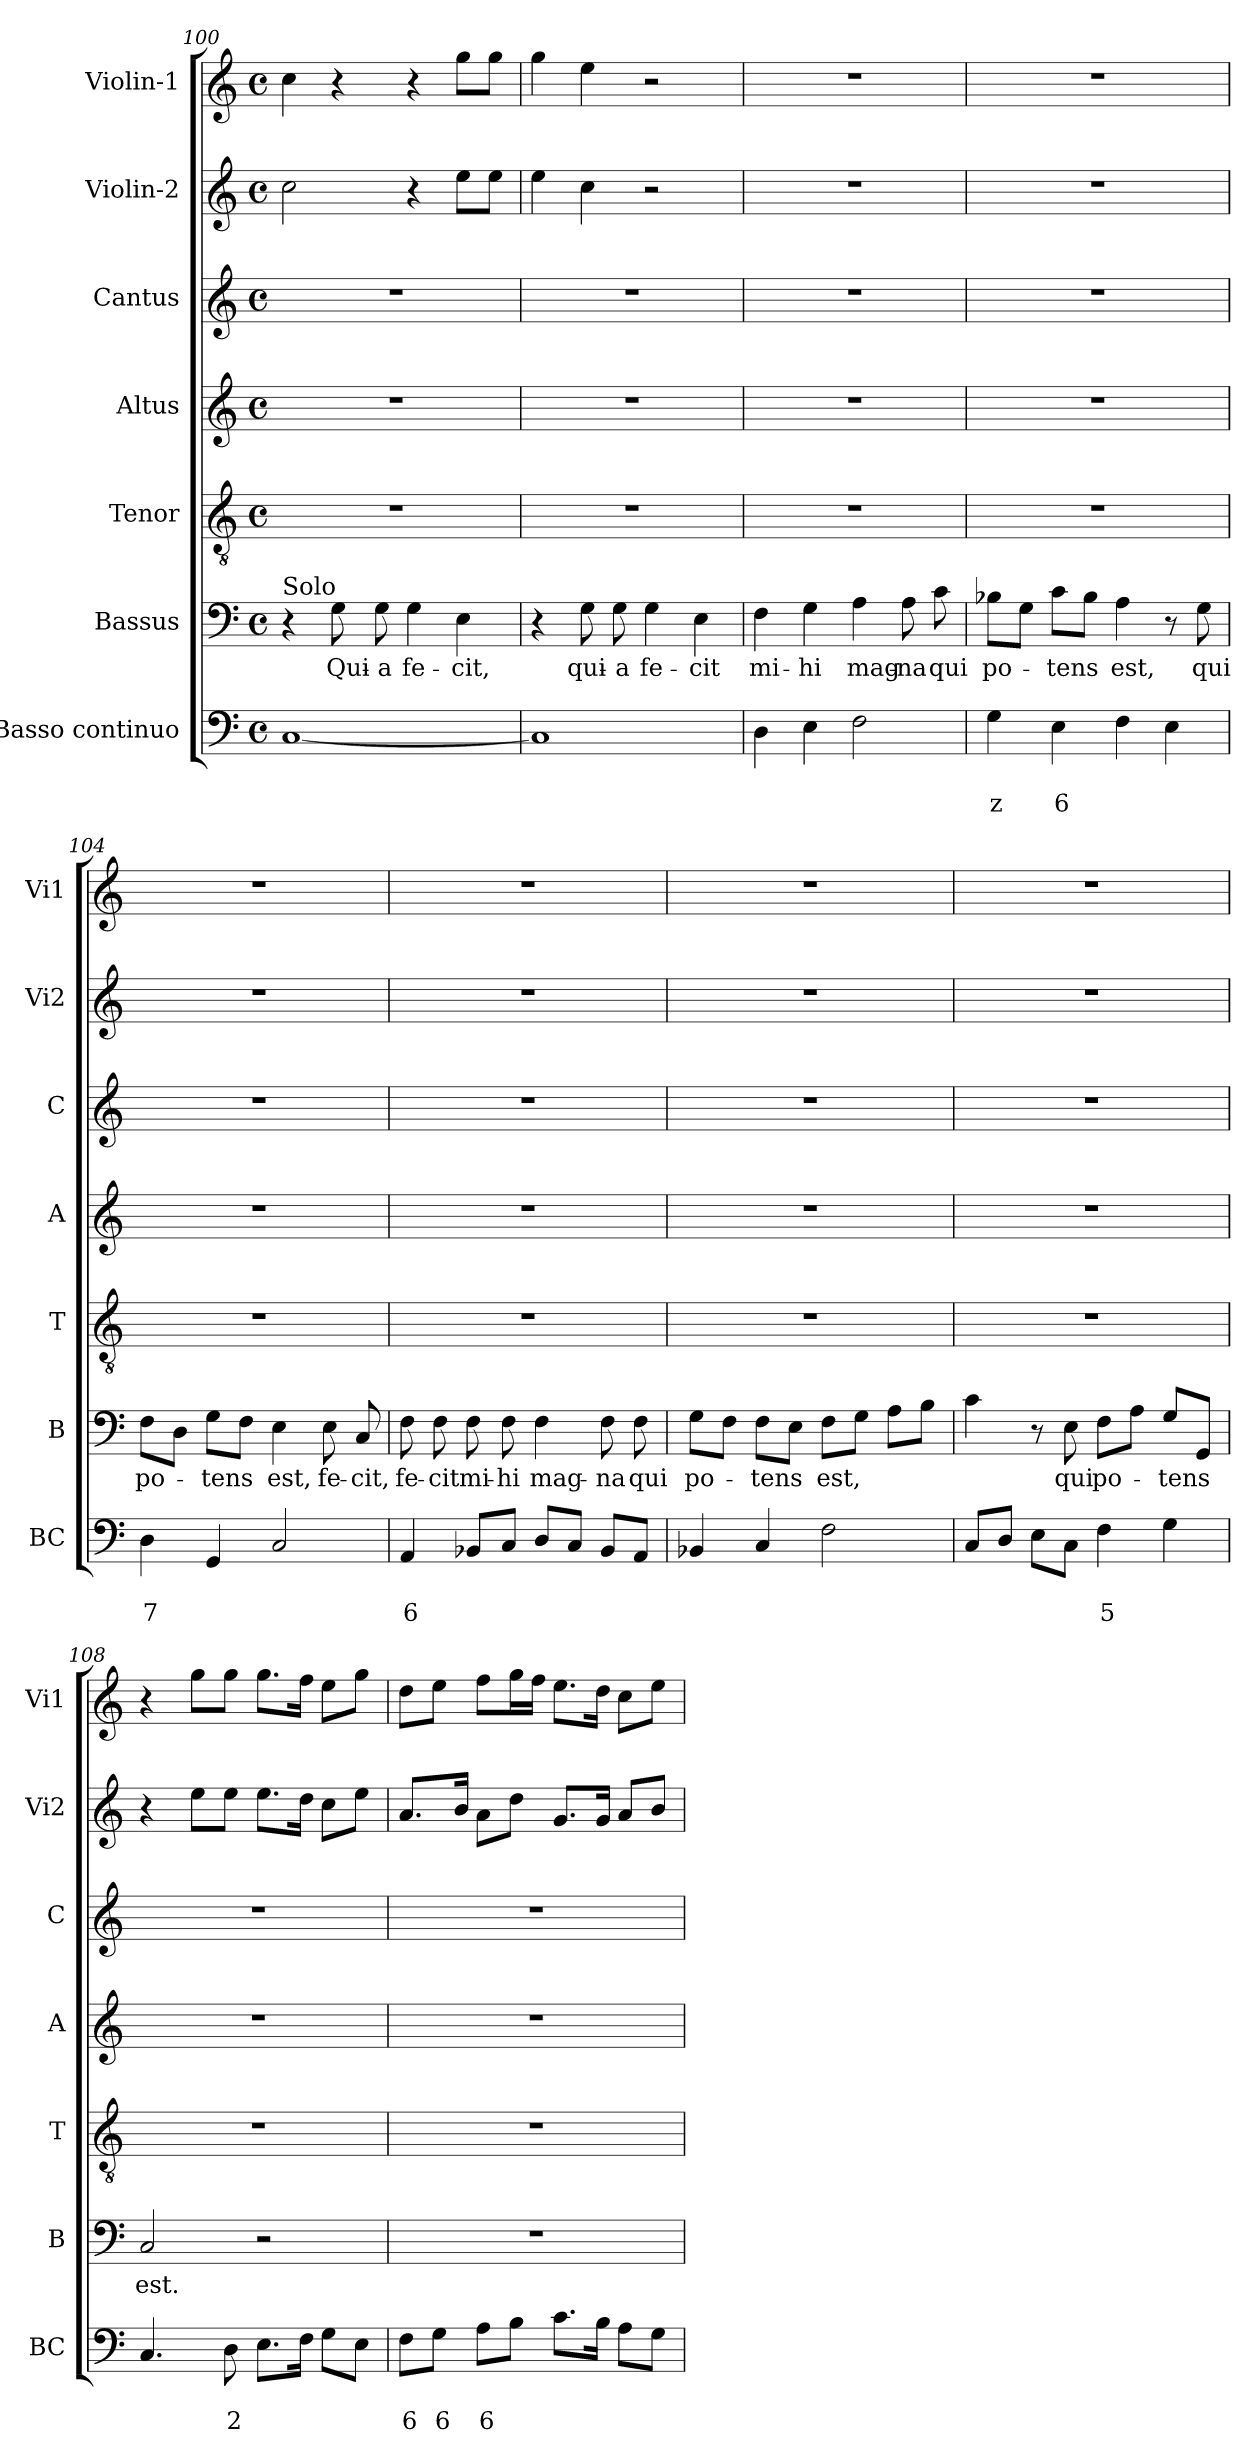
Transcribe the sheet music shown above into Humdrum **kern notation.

**kern	**text	**text	**kern	**text	**kern	**kern	**kern	**kern	**kern
*part7	*part7	*part7	*part6	*part6	*part5	*part4	*part3	*part2	*part1
*staff7	*staff7	*staff7	*staff6	*staff6	*staff5	*staff4	*staff3	*staff2	*staff1
*I"Basso continuo	*	*	*I"Bassus	*	*I"Tenor	*I"Altus	*I"Cantus	*I"Violin-2	*I"Violin-1
*I'BC	*	*	*I'B	*	*I'T	*I'A	*I'C	*I'Vi2	*I'Vi1
!!LO:PB:g=z
*clefF4	*	*	*clefF4	*	*clefGv2	*clefG2	*clefG2	*clefG2	*clefG2
*k[]	*	*	*k[]	*	*k[]	*k[]	*k[]	*k[]	*k[]
*C:	*	*	*C:	*	*C:	*C:	*C:	*C:	*C:
*M4/4	*	*	*M4/4	*	*M4/4	*M4/4	*M4/4	*M4/4	*M4/4
*met(c)	*	*	*met(c)	*	*met(c)	*met(c)	*met(c)	*met(c)	*met(c)
=100	=100	=100	=100	=100	=100	=100	=100	=100	=100
!	!	!	!LO:TX:a:t=Solo	!	!	!	!	!	!
[1C	.	.	4r	.	1r	1r	1r	2cc\	4cc\
!	!	!	!	!LO:LY:b	!	!	!	!	!
.	.	.	8G\	Qui-	.	.	.	.	4r
!	!	!	!	!LO:LY:b	!	!	!	!	!
.	.	.	8G\	-a	.	.	.	.	.
!	!	!	!	!LO:LY:b	!	!	!	!	!
.	.	.	4G\	fe-	.	.	.	4r	4r
!	!	!	!	!LO:LY:b	!	!	!	!	!
.	.	.	4E\	-cit,	.	.	.	8ee\L	8gg\L
.	.	.	.	.	.	.	.	8ee\J	8gg\J
=101	=101	=101	=101	=101	=101	=101	=101	=101	=101
1C]	.	.	4r	.	1r	1r	1r	4ee\	4gg\
!	!	!	!	!LO:LY:b	!	!	!	!	!
.	.	.	8G\	qui-	.	.	.	4cc\	4ee\
!	!	!	!	!LO:LY:b	!	!	!	!	!
.	.	.	8G\	-a	.	.	.	.	.
!	!	!	!	!LO:LY:b	!	!	!	!	!
.	.	.	4G\	fe-	.	.	.	2r	2r
!	!	!	!	!LO:LY:b	!	!	!	!	!
.	.	.	4E\	-cit	.	.	.	.	.
=102	=102	=102	=102	=102	=102	=102	=102	=102	=102
!	!	!	!	!LO:LY:b	!	!	!	!	!
4D\	.	.	4F\	mi-	1r	1r	1r	1r	1r
!	!	!	!	!LO:LY:b	!	!	!	!	!
4E\	.	.	4G\	-hi	.	.	.	.	.
!	!	!	!	!LO:LY:b	!	!	!	!	!
2F\	.	.	4A\	mag-	.	.	.	.	.
!	!	!	!	!LO:LY:b	!	!	!	!	!
.	.	.	8A\	-na	.	.	.	.	.
!	!	!	!	!LO:LY:b	!	!	!	!	!
.	.	.	8c\	qui	.	.	.	.	.
=103	=103	=103	=103	=103	=103	=103	=103	=103	=103
!	!	!LO:LY:b	!	!LO:LY:b	!	!	!	!	!
4G\	.	z	8B-X\L	po-	1r	1r	1r	1r	1r
.	.	.	8G\J	.	.	.	.	.	.
!	!	!LO:LY:b	!	!LO:LY:b	!	!	!	!	!
4E\	.	6	8c\L	-tens	.	.	.	.	.
.	.	.	8B-\J	.	.	.	.	.	.
!	!	!	!	!LO:LY:b	!	!	!	!	!
4F\	.	.	4A\	est,	.	.	.	.	.
4E\	.	.	8r	.	.	.	.	.	.
!	!	!	!	!LO:LY:b	!	!	!	!	!
.	.	.	8G\	qui	.	.	.	.	.
=104	=104	=104	=104	=104	=104	=104	=104	=104	=104
!	!	!LO:LY:b	!	!LO:LY:b	!	!	!	!	!
4D\	.	7	8F\L	po-	1r	1r	1r	1r	1r
.	.	.	8D\J	.	.	.	.	.	.
!	!	!	!	!LO:LY:b	!	!	!	!	!
4GG/	.	.	8G\L	-tens	.	.	.	.	.
.	.	.	8F\J	.	.	.	.	.	.
!	!	!	!	!LO:LY:b	!	!	!	!	!
2C/	.	.	4E\	est,	.	.	.	.	.
!	!	!	!	!LO:LY:b	!	!	!	!	!
.	.	.	8E\	fe-	.	.	.	.	.
!	!	!	!	!LO:LY:b	!	!	!	!	!
.	.	.	8C/	-cit,	.	.	.	.	.
=105	=105	=105	=105	=105	=105	=105	=105	=105	=105
!	!	!LO:LY:b	!	!LO:LY:b	!	!	!	!	!
4AA/	.	6	8F\	fe-	1r	1r	1r	1r	1r
!	!	!	!	!LO:LY:b	!	!	!	!	!
.	.	.	8F\	-cit	.	.	.	.	.
!	!	!	!	!LO:LY:b	!	!	!	!	!
8BB-X/L	.	.	8F\	mi-	.	.	.	.	.
!	!	!	!	!LO:LY:b	!	!	!	!	!
8C/J	.	.	8F\	-hi	.	.	.	.	.
!	!	!	!	!LO:LY:b	!	!	!	!	!
8D/L	.	.	4F\	mag-	.	.	.	.	.
8C/J	.	.	.	.	.	.	.	.	.
!	!	!	!	!LO:LY:b	!	!	!	!	!
8BB-/L	.	.	8F\	-na	.	.	.	.	.
!	!	!	!	!LO:LY:b	!	!	!	!	!
8AA/J	.	.	8F\	qui	.	.	.	.	.
!!LO:LB:g=z
=106	=106	=106	=106	=106	=106	=106	=106	=106	=106
!	!	!	!	!LO:LY:b	!	!	!	!	!
4BB-X/	.	.	8G\L	po-	1r	1r	1r	1r	1r
.	.	.	8F\J	.	.	.	.	.	.
!	!	!	!	!LO:LY:b	!	!	!	!	!
4C/	.	.	8F\L	-tens	.	.	.	.	.
.	.	.	8E\J	.	.	.	.	.	.
!	!	!	!	!LO:LY:b	!	!	!	!	!
2F\	.	.	8F\L	est,	.	.	.	.	.
.	.	.	8G\J	.	.	.	.	.	.
.	.	.	8A\L	.	.	.	.	.	.
.	.	.	8B\J	.	.	.	.	.	.
=107	=107	=107	=107	=107	=107	=107	=107	=107	=107
8C/L	.	.	4c\	.	1r	1r	1r	1r	1r
8D/J	.	.	.	.	.	.	.	.	.
8E\L	.	.	8r	.	.	.	.	.	.
!	!	!	!	!LO:LY:b	!	!	!	!	!
8C\J	.	.	8E\	qui	.	.	.	.	.
!	!	!LO:LY:b	!	!LO:LY:b	!	!	!	!	!
4F\	.	5	8F\L	po-	.	.	.	.	.
.	.	.	8A\J	.	.	.	.	.	.
!	!	!	!	!LO:LY:b	!	!	!	!	!
4G\	.	.	8G/L	-tens	.	.	.	.	.
.	.	.	8GG/J	.	.	.	.	.	.
=108	=108	=108	=108	=108	=108	=108	=108	=108	=108
!	!	!	!	!LO:LY:b	!	!	!	!	!
4.C/	.	.	2C/	est.	1r	1r	1r	4r	4r
.	.	.	.	.	.	.	.	8ee\L	8gg\L
!	!	!LO:LY:b	!	!	!	!	!	!	!
8D\	.	2	.	.	.	.	.	8ee\J	8gg\J
8.E\L	.	.	2r	.	.	.	.	8.ee\L	8.gg\L
16F\Jk	.	.	.	.	.	.	.	16dd\Jk	16ff\Jk
8G\L	.	.	.	.	.	.	.	8cc\L	8ee\L
8E\J	.	.	.	.	.	.	.	8ee\J	8gg\J
=109	=109	=109	=109	=109	=109	=109	=109	=109	=109
!	!	!LO:LY:b	!	!	!	!	!	!	!
8F\L	.	6	1r	.	1r	1r	1r	8.a/L	8dd\L
!	!	!LO:LY:b	!	!	!	!	!	!	!
8G\J	.	6	.	.	.	.	.	.	8ee\J
.	.	.	.	.	.	.	.	16b/Jk	.
!	!	!LO:LY:b	!	!	!	!	!	!	!
8A\L	.	6	.	.	.	.	.	8a\L	8ff\L
8B\J	.	.	.	.	.	.	.	8dd\J	16gg\L
.	.	.	.	.	.	.	.	.	16ff\JJ
8.c\L	.	.	.	.	.	.	.	8.g/L	8.ee\L
16B\Jk	.	.	.	.	.	.	.	16g/Jk	16dd\Jk
8A\L	.	.	.	.	.	.	.	8a/L	8cc\L
8G\J	.	.	.	.	.	.	.	8b/J	8ee\J
=	=	=	=	=	=	=	=	=	=
*-	*-	*-	*-	*-	*-	*-	*-	*-	*-
